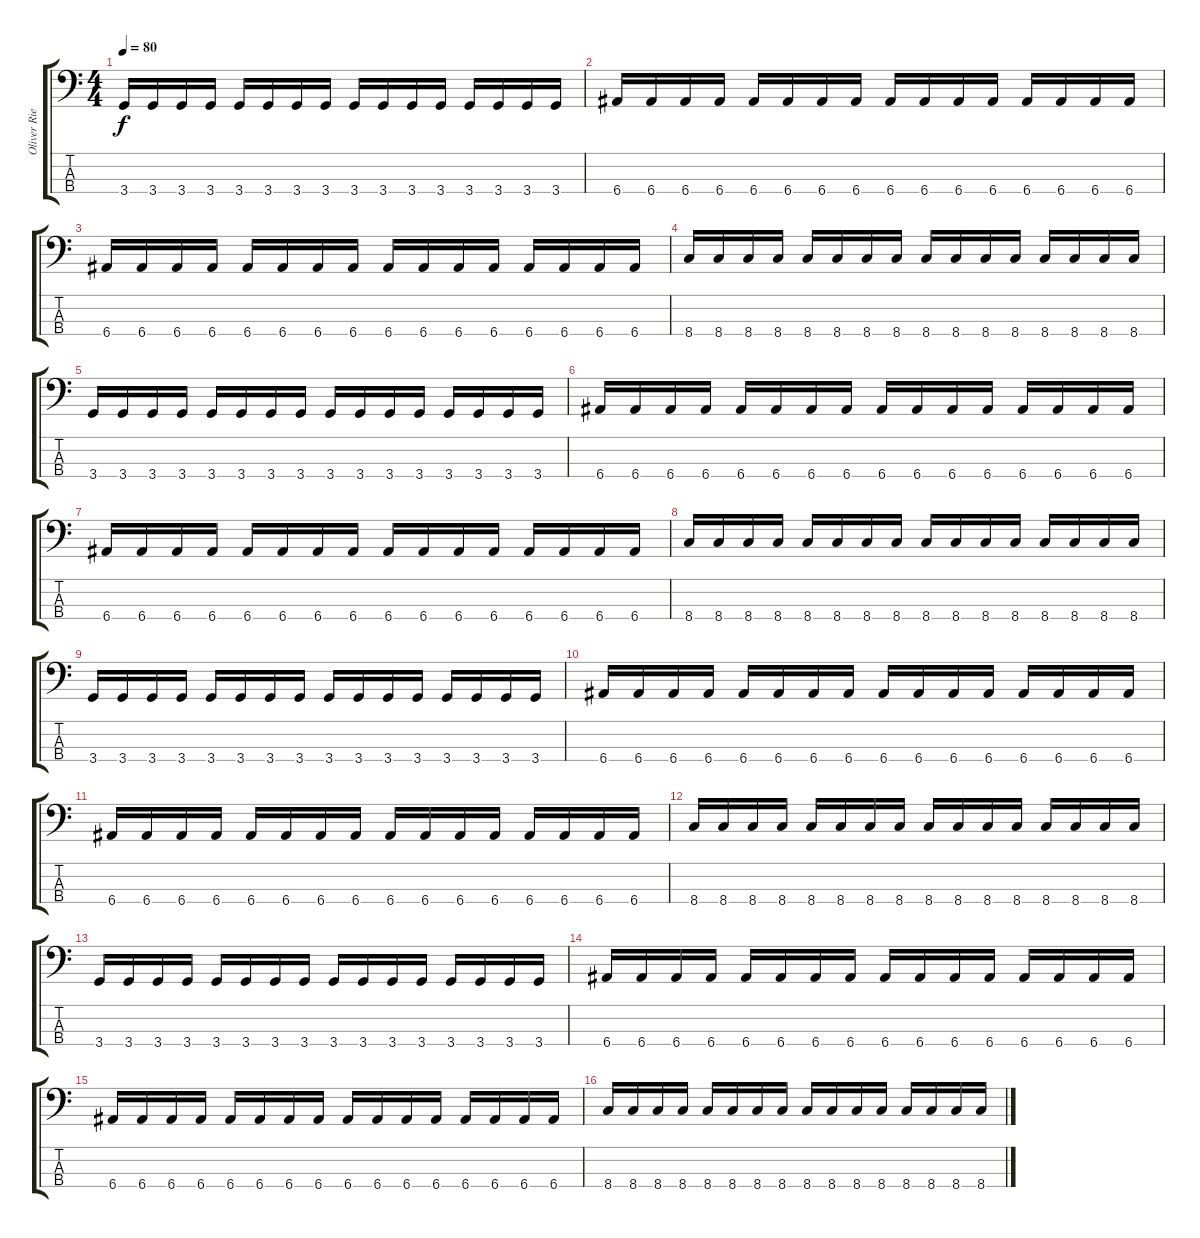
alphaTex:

\track ("Oliver Riedel" "Oliver Rie") {instrument electricbassfinger}
\staff {score tabs}
\tuning (G2 D2 A1 E1) {hide}
\ts (4 4)
\tempo 80
\clef f4
\ks c
3.4.16{dy f} 3.4.16 3.4.16 3.4.16 3.4.16 3.4.16 3.4.16 3.4.16 3.4.16 3.4.16 3.4.16 3.4.16 3.4.16 3.4.16 3.4.16 3.4.16 |
6.4.16 6.4.16 6.4.16 6.4.16 6.4.16 6.4.16 6.4.16 6.4.16 6.4.16 6.4.16 6.4.16 6.4.16 6.4.16 6.4.16 6.4.16 6.4.16 |
6.4.16 6.4.16 6.4.16 6.4.16 6.4.16 6.4.16 6.4.16 6.4.16 6.4.16 6.4.16 6.4.16 6.4.16 6.4.16 6.4.16 6.4.16 6.4.16 |
8.4.16 8.4.16 8.4.16 8.4.16 8.4.16 8.4.16 8.4.16 8.4.16 8.4.16 8.4.16 8.4.16 8.4.16 8.4.16 8.4.16 8.4.16 8.4.16 |
3.4.16 3.4.16 3.4.16 3.4.16 3.4.16 3.4.16 3.4.16 3.4.16 3.4.16 3.4.16 3.4.16 3.4.16 3.4.16 3.4.16 3.4.16 3.4.16 |
6.4.16 6.4.16 6.4.16 6.4.16 6.4.16 6.4.16 6.4.16 6.4.16 6.4.16 6.4.16 6.4.16 6.4.16 6.4.16 6.4.16 6.4.16 6.4.16 |
6.4.16 6.4.16 6.4.16 6.4.16 6.4.16 6.4.16 6.4.16 6.4.16 6.4.16 6.4.16 6.4.16 6.4.16 6.4.16 6.4.16 6.4.16 6.4.16 |
8.4.16 8.4.16 8.4.16 8.4.16 8.4.16 8.4.16 8.4.16 8.4.16 8.4.16 8.4.16 8.4.16 8.4.16 8.4.16 8.4.16 8.4.16 8.4.16 |
3.4.16 3.4.16 3.4.16 3.4.16 3.4.16 3.4.16 3.4.16 3.4.16 3.4.16 3.4.16 3.4.16 3.4.16 3.4.16 3.4.16 3.4.16 3.4.16 |
6.4.16 6.4.16 6.4.16 6.4.16 6.4.16 6.4.16 6.4.16 6.4.16 6.4.16 6.4.16 6.4.16 6.4.16 6.4.16 6.4.16 6.4.16 6.4.16 |
6.4.16 6.4.16 6.4.16 6.4.16 6.4.16 6.4.16 6.4.16 6.4.16 6.4.16 6.4.16 6.4.16 6.4.16 6.4.16 6.4.16 6.4.16 6.4.16 |
8.4.16 8.4.16 8.4.16 8.4.16 8.4.16 8.4.16 8.4.16 8.4.16 8.4.16 8.4.16 8.4.16 8.4.16 8.4.16 8.4.16 8.4.16 8.4.16 |
3.4.16 3.4.16 3.4.16 3.4.16 3.4.16 3.4.16 3.4.16 3.4.16 3.4.16 3.4.16 3.4.16 3.4.16 3.4.16 3.4.16 3.4.16 3.4.16 |
6.4.16 6.4.16 6.4.16 6.4.16 6.4.16 6.4.16 6.4.16 6.4.16 6.4.16 6.4.16 6.4.16 6.4.16 6.4.16 6.4.16 6.4.16 6.4.16 |
6.4.16 6.4.16 6.4.16 6.4.16 6.4.16 6.4.16 6.4.16 6.4.16 6.4.16 6.4.16 6.4.16 6.4.16 6.4.16 6.4.16 6.4.16 6.4.16 |
8.4.16 8.4.16 8.4.16 8.4.16 8.4.16 8.4.16 8.4.16 8.4.16 8.4.16 8.4.16 8.4.16 8.4.16 8.4.16 8.4.16 8.4.16 8.4.16
